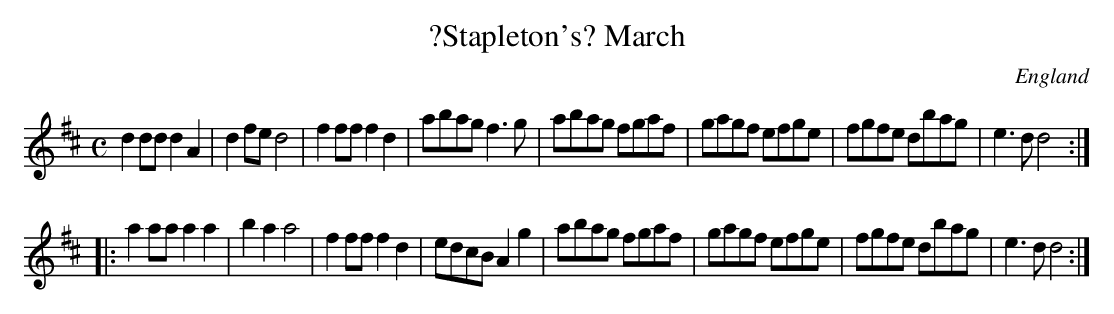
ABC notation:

X:1
T:?Stapleton's? March
O:England
M:C
K:D
d2dd d2A2|d2fe d4|f2ff f2d2|abag f3g|\
abag fgaf|gagf efge|fgfe dbag|e3d d4:|
|:a2aa a2a2|b2a2a4|f2ff f2d2| edcB A2g2|\
abag fgaf|gagf efge| fgfe dbag| e3d d4:|
